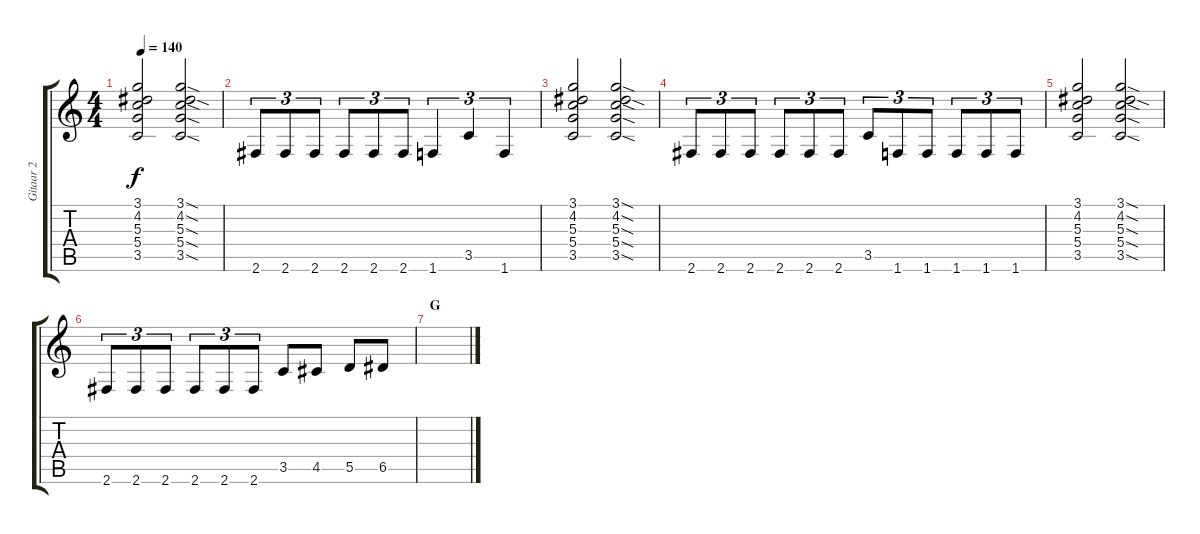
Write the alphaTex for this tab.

\track ("Gitaar 2" "Gitaar 2") {instrument overdrivenguitar}
\staff {score tabs}
\tuning (E4 B3 G3 D3 A2 E2) {hide}
\ts (4 4)
\tempo 140
\clef g2
\ks c
(3.1 4.2 5.3 5.4 3.5).2{dy f} (3.1{sod} 4.2{sod} 5.3{sod} 5.4{sod} 3.5{sod}).2 |
2.6.8{tu (3 2)} 2.6.8{tu (3 2)} 2.6.8{tu (3 2)} 2.6.8{tu (3 2)} 2.6.8{tu (3 2)} 2.6.8{tu (3 2)} 1.6.4{tu (3 2)} 3.5.4{tu (3 2)} 1.6.4{tu (3 2)} |
(3.1 4.2 5.3 5.4 3.5).2 (3.1{sod} 4.2{sod} 5.3{sod} 5.4{sod} 3.5{sod}).2 |
2.6.8{tu (3 2)} 2.6.8{tu (3 2)} 2.6.8{tu (3 2)} 2.6.8{tu (3 2)} 2.6.8{tu (3 2)} 2.6.8{tu (3 2)} 3.5.8{tu (3 2)} 1.6.8{tu (3 2)} 1.6.8{tu (3 2)} 1.6.8{tu (3 2)} 1.6.8{tu (3 2)} 1.6.8{tu (3 2)} |
(3.1 4.2 5.3 5.4 3.5).2 (3.1{sod} 4.2{sod} 5.3{sod} 5.4{sod} 3.5{sod}).2 |
2.6.8{tu (3 2)} 2.6.8{tu (3 2)} 2.6.8{tu (3 2)} 2.6.8{tu (3 2)} 2.6.8{tu (3 2)} 2.6.8{tu (3 2)} 3.5.8 4.5.8 5.5.8 6.5.8 |
\section ("" "G")
